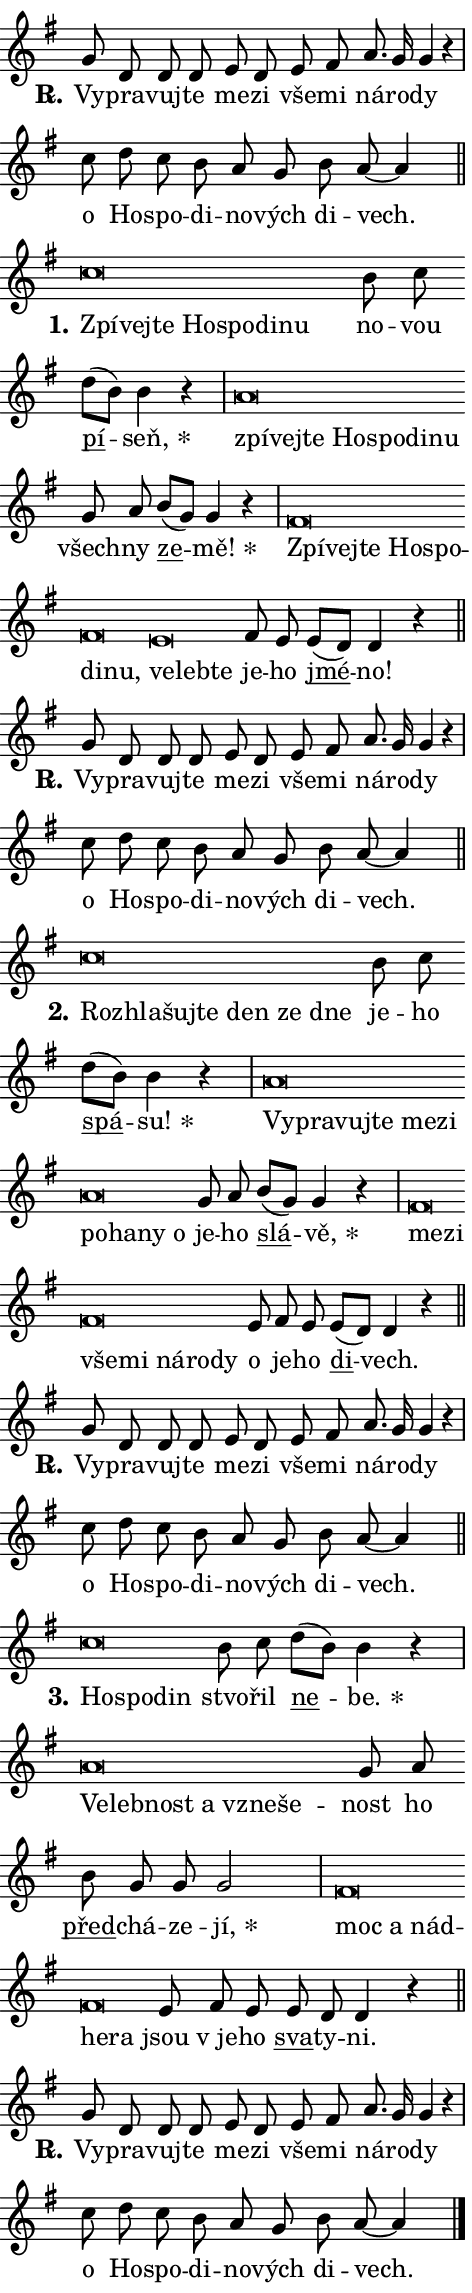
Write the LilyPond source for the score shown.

\version "2.24.0"
\header { tagline = "" }
\paper {
  indent = 0\cm
  top-margin = 0\cm
  right-margin = 0.13\cm % to fit lyric hyphens
  bottom-margin = 0\cm
  left-margin = 0\cm
  paper-width = 8\cm
  page-breaking = #ly:one-page-breaking
  system-system-spacing.basic-distance = #11
  score-system-spacing.basic-distance = #11
  ragged-last = ##f
}


%% Author: Thomas Morley
%% https://lists.gnu.org/archive/html/lilypond-user/2020-05/msg00002.html
#(define (line-position grob)
"Returns position of @var[grob} in current system:
   @code{'start}, if at first time-step
   @code{'end}, if at last time-step
   @code{'middle} otherwise
"
  (let* ((col (ly:item-get-column grob))
         (ln (ly:grob-object col 'left-neighbor))
         (rn (ly:grob-object col 'right-neighbor))
         (col-to-check-left (if (ly:grob? ln) ln col))
         (col-to-check-right (if (ly:grob? rn) rn col))
         (break-dir-left
           (and
             (ly:grob-property col-to-check-left 'non-musical #f)
             (ly:item-break-dir col-to-check-left)))
         (break-dir-right
           (and
             (ly:grob-property col-to-check-right 'non-musical #f)
             (ly:item-break-dir col-to-check-right))))
        (cond ((eqv? 1 break-dir-left) 'start)
              ((eqv? -1 break-dir-right) 'end)
              (else 'middle))))

#(define (tranparent-at-line-position vctor)
  (lambda (grob)
  "Relying on @code{line-position} select the relevant enry from @var{vctor}.
Used to determine transparency,"
    (case (line-position grob)
      ((end) (not (vector-ref vctor 0)))
      ((middle) (not (vector-ref vctor 1)))
      ((start) (not (vector-ref vctor 2))))))

noteHeadBreakVisibility =
#(define-music-function (break-visibility)(vector?)
"Makes @code{NoteHead}s transparent relying on @var{break-visibility}"
#{
  \override NoteHead.transparent =
    #(tranparent-at-line-position break-visibility)
#})

#(define delete-ledgers-for-transparent-note-heads
  (lambda (grob)
    "Reads whether a @code{NoteHead} is transparent.
If so this @code{NoteHead} is removed from @code{'note-heads} from
@var{grob}, which is supposed to be @code{LedgerLineSpanner}.
As a result ledgers are not printed for this @code{NoteHead}"
    (let* ((nhds-array (ly:grob-object grob 'note-heads))
           (nhds-list
             (if (ly:grob-array? nhds-array)
                 (ly:grob-array->list nhds-array)
                 '()))
           ;; Relies on the transparent-property being done before
           ;; Staff.LedgerLineSpanner.after-line-breaking is executed.
           ;; This is fragile ...
           (to-keep
             (remove
               (lambda (nhd)
                 (ly:grob-property nhd 'transparent #f))
               nhds-list)))
      ;; TODO find a better method to iterate over grob-arrays, similiar
      ;; to filter/remove etc for lists
      ;; For now rebuilt from scratch
      (set! (ly:grob-object grob 'note-heads)  '())
      (for-each
        (lambda (nhd)
          (ly:pointer-group-interface::add-grob grob 'note-heads nhd))
        to-keep))))

squashNotes = {
  \override NoteHead.X-extent = #'(-0.2 . 0.2)
  \override NoteHead.Y-extent = #'(-0.75 . 0)
  \override NoteHead.stencil =
    #(lambda (grob)
       (let ((pos (ly:grob-property grob 'staff-position)))
         (begin
           (if (< pos -7) (display "ERROR: Lower brevis then expected\n") (display ""))
           (if (<= pos -6) ly:text-interface::print ly:note-head::print))))
}
unSquashNotes = {
  \revert NoteHead.X-extent
  \revert NoteHead.Y-extent
  \revert NoteHead.stencil
}

hideNotes = \noteHeadBreakVisibility #begin-of-line-visible
unHideNotes = \noteHeadBreakVisibility #all-visible

% work-around for resetting accidentals
% https://lilypond.org/doc/v2.23/Documentation/notation/displaying-rhythms#unmetered-music
cadenzaMeasure = {
  \cadenzaOff
  \partial 1024 s1024
  \cadenzaOn
}

#(define-markup-command (accent layout props text) (markup?)
  "Underline accented syllable"
  (interpret-markup layout props
    #{\markup \override #'(offset . 4.3) \underline { #text }#}))

responsum = \markup \concat {
  "R" \hspace #-1.05 \path #0.1 #'((moveto 0 0.07) (lineto 0.9 0.8)) \hspace #0.05 "."
}

spaceSize = #0.6828661417322834 % exact space size for TeX Gyre Schola

\layout {
  \context {
    \Staff
    \remove "Time_signature_engraver"
    \override LedgerLineSpanner.after-line-breaking = #delete-ledgers-for-transparent-note-heads
  }
  \context {
    \Lyrics {
      \override LyricSpace.minimum-distance = \spaceSize
      \override LyricText.font-name = #"TeX Gyre Schola"
      \override LyricText.font-size = 1
      \override StanzaNumber.font-name = #"TeX Gyre Schola Bold"
      \override StanzaNumber.font-size = 1
    }
  }
  \context {
    \Score 
    \override NoteHead.text =
      #(lambda (grob) 
        (let ((pos (ly:grob-property grob 'staff-position)))
          #{\markup {
            \combine
              \halign #-0.55 \raise #(if (= pos -6) 0 0.5) \override #'(thickness . 2) \draw-line #'(3.2 . 0)
              \musicglyph "noteheads.sM1"
          }#}))
  }
}

% magnetic-lyrics.ily
%
%   written by
%     Jean Abou Samra <jean@abou-samra.fr>
%     Werner Lemberg <wl@gnu.org>
%
%   adapted by
%     Jiri Hon <jiri.hon@gmail.com>
%
% Version 2022-Apr-15

% https://www.mail-archive.com/lilypond-user@gnu.org/msg149350.html

#(define (Left_hyphen_pointer_engraver context)
   "Collect syllable-hyphen-syllable occurrences in lyrics and store
them in properties.  This engraver only looks to the left.  For
example, if the lyrics input is @code{foo -- bar}, it does the
following.

@itemize @bullet
@item
Set the @code{text} property of the @code{LyricHyphen} grob between
@q{foo} and @q{bar} to @code{foo}.

@item
Set the @code{left-hyphen} property of the @code{LyricText} grob with
text @q{foo} to the @code{LyricHyphen} grob between @q{foo} and
@q{bar}.
@end itemize

Use this auxiliary engraver in combination with the
@code{lyric-@/text::@/apply-@/magnetic-@/offset!} hook."
   (let ((hyphen #f)
         (text #f))
     (make-engraver
      (acknowledgers
       ((lyric-syllable-interface engraver grob source-engraver)
        (set! text grob)))
      (end-acknowledgers
       ((lyric-hyphen-interface engraver grob source-engraver)
        ;(when (not (grob::has-interface grob 'lyric-space-interface))
          (set! hyphen grob)));)
      ((stop-translation-timestep engraver)
       (when (and text hyphen)
         (ly:grob-set-object! text 'left-hyphen hyphen))
       (set! text #f)
       (set! hyphen #f)))))

#(define (lyric-text::apply-magnetic-offset! grob)
   "If the space between two syllables is less than the value in
property @code{LyricText@/.details@/.squash-threshold}, move the right
syllable to the left so that it gets concatenated with the left
syllable.

Use this function as a hook for
@code{LyricText@/.after-@/line-@/breaking} if the
@code{Left_@/hyphen_@/pointer_@/engraver} is active."
   (let ((hyphen (ly:grob-object grob 'left-hyphen #f)))
     (when hyphen
       (let ((left-text (ly:spanner-bound hyphen LEFT)))
         (when (grob::has-interface left-text 'lyric-syllable-interface)
           (let* ((common (ly:grob-common-refpoint grob left-text X))
                  (this-x-ext (ly:grob-extent grob common X))
                  (left-x-ext
                   (begin
                     ;; Trigger magnetism for left-text.
                     (ly:grob-property left-text 'after-line-breaking)
                     (ly:grob-extent left-text common X)))
                  ;; `delta` is the gap width between two syllables.
                  (delta (- (interval-start this-x-ext)
                            (interval-end left-x-ext)))
                  (details (ly:grob-property grob 'details))
                  (threshold (assoc-get 'squash-threshold details 0.2)))
             (when (< delta threshold)
               (let* (;; We have to manipulate the input text so that
                      ;; ligatures crossing syllable boundaries are not
                      ;; disabled.  For languages based on the Latin
                      ;; script this is essentially a beautification.
                      ;; However, for non-Western scripts it can be a
                      ;; necessity.
                      (lt (ly:grob-property left-text 'text))
                      (rt (ly:grob-property grob 'text))
                      (is-space (grob::has-interface hyphen 'lyric-space-interface))
                      (space (if is-space " " ""))
                      (extra-delta (if is-space spaceSize 0))
                      ;; Append new syllable.
                      (ltrt-space (if (and (string? lt) (string? rt))
                                (string-append lt space rt)
                                (make-concat-markup (list lt space rt))))
                      ;; Right-align `ltrt` to the right side.
                      (ltrt-space-markup (grob-interpret-markup
                               grob
                               (make-translate-markup
                                (cons (interval-length this-x-ext) 0)
                                (make-right-align-markup ltrt-space)))))
                 (begin
                   ;; Don't print `left-text`.
                   (ly:grob-set-property! left-text 'stencil #f)
                   ;; Set text and stencil (which holds all collected
                   ;; syllables so far) and shift it to the left.
                   (ly:grob-set-property! grob 'text ltrt-space)
                   (ly:grob-set-property! grob 'stencil ltrt-space-markup)
                   (ly:grob-translate-axis! grob (- (- delta extra-delta)) X))))))))))


#(define (lyric-hyphen::displace-bounds-first grob)
   ;; Make very sure this callback isn't triggered too early.
   (let ((left (ly:spanner-bound grob LEFT))
         (right (ly:spanner-bound grob RIGHT)))
     (ly:grob-property left 'after-line-breaking)
     (ly:grob-property right 'after-line-breaking)
     (ly:lyric-hyphen::print grob)))

squashThreshold = #0.4

\layout {
  \context {
    \Lyrics
    \consists #Left_hyphen_pointer_engraver
    \override LyricText.after-line-breaking =
      #lyric-text::apply-magnetic-offset!
    \override LyricHyphen.stencil = #lyric-hyphen::displace-bounds-first
    \override LyricText.details.squash-threshold = \squashThreshold
    \override LyricHyphen.minimum-distance = 0
    \override LyricHyphen.minimum-length = \squashThreshold
  }
}

squashText = \override LyricText.details.squash-threshold = 9999
unSquashText = \override LyricText.details.squash-threshold = \squashThreshold

leftText = \override LyricText.self-alignment-X = #LEFT
unLeftText = \revert LyricText.self-alignment-X

starOffset = #(lambda (grob) 
                (let ((x_offset (ly:self-alignment-interface::aligned-on-x-parent grob)))
                  (if (= x_offset 0) 0 (+ x_offset 1.2))))

star = #(define-music-function (syllable)(string?)
"Append star separator at the end of a syllable"
#{
  \once \override LyricText.X-offset = #starOffset
  \lyricmode { \markup {
    #syllable
    \override #'((font-name . "TeX Gyre Schola Bold")) \hspace #0.2 \lower #0.65 \larger "*"
  } }
#})

starAccent = #(define-music-function (syllable)(string?)
"Append star separator at the end of a syllable and make accent"
#{
  \once \override LyricText.X-offset = #starOffset
  \lyricmode { \markup {
    \accent #syllable
    \override #'((font-name . "TeX Gyre Schola Bold")) \hspace #0.2 \lower #0.65 \larger "*"
  } }
#})

breath = #(define-music-function (syllable)(string?)
"Append breathing indicator at the end of a syllable"
#{
  \lyricmode { \markup { #syllable "+" } }
#})

optionalBreath = #(define-music-function (syllable)(string?)
"Append optional breathing indicator at the end of a syllable"
#{
  \lyricmode { \markup { #syllable "(+)" } }
#})


\score {
    <<
        \new Voice = "melody" { \cadenzaOn \key g \major \relative { g'8 d d d e d e fis \bar "" a8. g16 g4 r \cadenzaMeasure \bar "|" c8 d c b \bar "" a g b a~ a4 \cadenzaMeasure \bar "||" \break } }
        \new Lyrics \lyricsto "melody" { \lyricmode { \set stanza = \responsum
Vy -- pra -- vuj -- te me -- zi vše -- mi ná -- ro -- dy o Ho -- spo -- di -- no -- vých di -- vech. } }
    >>
    \layout {}
}

\score {
    <<
        \new Voice = "melody" { \cadenzaOn \key g \major \relative { \squashNotes c''\breve*1/16 \hideNotes \breve*1/16 \bar "" \breve*1/16 \bar "" \breve*1/16 \bar "" \breve*1/16 \bar "" \breve*1/16 \breve*1/16 \bar "" \unHideNotes \unSquashNotes b8 c \bar "" d[( b)] b4 r \cadenzaMeasure \bar "|" \squashNotes a\breve*1/16 \hideNotes \breve*1/16 \bar "" \breve*1/16 \bar "" \breve*1/16 \bar "" \breve*1/16 \bar "" \breve*1/16 \breve*1/16 \bar "" \unHideNotes \unSquashNotes g8 a \bar "" b[( g)] g4 r \cadenzaMeasure \bar "|" \squashNotes fis\breve*1/16 \hideNotes \breve*1/16 \bar "" \breve*1/16 \bar "" \breve*1/16 \bar "" \breve*1/16 \bar "" \breve*1/16 \breve*1/16 \bar "" \unHideNotes \unSquashNotes \squashNotes e\breve*1/16 \hideNotes \breve*1/16 \breve*1/16 \bar "" \unHideNotes \unSquashNotes fis8 e \bar "" e[( d)] d4 r \cadenzaMeasure \bar "||" \break } }
        \new Lyrics \lyricsto "melody" { \lyricmode { \set stanza = "1."
\leftText Zpí -- \squashText vej -- te Ho -- spo -- di -- nu \unLeftText \unSquashText no -- vou \markup \accent pí -- \star seň, \leftText zpí -- \squashText vej -- te Ho -- spo -- di -- nu \unLeftText \unSquashText všech -- ny \markup \accent ze -- \star mě! \leftText Zpí -- \squashText vej -- te Ho -- spo -- di -- nu, \unSquashText ve -- \squashText leb -- te \unLeftText \unSquashText je -- ho \markup \accent jmé -- no! } }
    >>
    \layout {}
}

\score {
    <<
        \new Voice = "melody" { \cadenzaOn \key g \major \relative { g'8 d d d e d e fis \bar "" a8. g16 g4 r \cadenzaMeasure \bar "|" c8 d c b \bar "" a g b a~ a4 \cadenzaMeasure \bar "||" \break } }
        \new Lyrics \lyricsto "melody" { \lyricmode { \set stanza = \responsum
Vy -- pra -- vuj -- te me -- zi vše -- mi ná -- ro -- dy o Ho -- spo -- di -- no -- vých di -- vech. } }
    >>
    \layout {}
}

\score {
    <<
        \new Voice = "melody" { \cadenzaOn \key g \major \relative { \squashNotes c''\breve*1/16 \hideNotes \breve*1/16 \bar "" \breve*1/16 \bar "" \breve*1/16 \bar "" \breve*1/16 \bar "" \breve*1/16 \breve*1/16 \bar "" \unHideNotes \unSquashNotes b8 c \bar "" d[( b)] b4 r \cadenzaMeasure \bar "|" \squashNotes a\breve*1/16 \hideNotes \breve*1/16 \bar "" \breve*1/16 \bar "" \breve*1/16 \bar "" \breve*1/16 \bar "" \breve*1/16 \bar "" \breve*1/16 \bar "" \breve*1/16 \bar "" \breve*1/16 \breve*1/16 \bar "" \unHideNotes \unSquashNotes g8 a \bar "" b[( g)] g4 r \cadenzaMeasure \bar "|" \squashNotes fis\breve*1/16 \hideNotes \breve*1/16 \bar "" \breve*1/16 \bar "" \breve*1/16 \bar "" \breve*1/16 \bar "" \breve*1/16 \breve*1/16 \bar "" \unHideNotes \unSquashNotes e8 fis e \bar "" e[( d)] d4 r \cadenzaMeasure \bar "||" \break } }
        \new Lyrics \lyricsto "melody" { \lyricmode { \set stanza = "2."
\leftText Roz -- \squashText hla -- šuj -- te den ze dne \unLeftText \unSquashText je -- ho \markup \accent spá -- \star su! \leftText Vy -- \squashText pra -- vuj -- te me -- zi po -- ha -- ny o \unLeftText \unSquashText je -- ho \markup \accent slá -- \star vě, \leftText me -- \squashText zi vše -- mi ná -- ro -- dy \unLeftText \unSquashText o je -- ho \markup \accent di -- vech. } }
    >>
    \layout {}
}

\score {
    <<
        \new Voice = "melody" { \cadenzaOn \key g \major \relative { g'8 d d d e d e fis \bar "" a8. g16 g4 r \cadenzaMeasure \bar "|" c8 d c b \bar "" a g b a~ a4 \cadenzaMeasure \bar "||" \break } }
        \new Lyrics \lyricsto "melody" { \lyricmode { \set stanza = \responsum
Vy -- pra -- vuj -- te me -- zi vše -- mi ná -- ro -- dy o Ho -- spo -- di -- no -- vých di -- vech. } }
    >>
    \layout {}
}

\score {
    <<
        \new Voice = "melody" { \cadenzaOn \key g \major \relative { \squashNotes c''\breve*1/16 \hideNotes \breve*1/16 \breve*1/16 \bar "" \unHideNotes \unSquashNotes b8 c \bar "" d[( b)] b4 r \cadenzaMeasure \bar "|" \squashNotes a\breve*1/16 \hideNotes \breve*1/16 \bar "" \breve*1/16 \bar "" \breve*1/16 \bar "" \breve*1/16 \breve*1/16 \bar "" \unHideNotes \unSquashNotes g8 a \bar "" b g g g2 \cadenzaMeasure \bar "|" \squashNotes fis\breve*1/16 \hideNotes \breve*1/16 \bar "" \breve*1/16 \bar "" \breve*1/16 \breve*1/16 \bar "" \unHideNotes \unSquashNotes e8 fis e \bar "" e d d4 r \cadenzaMeasure \bar "||" \break } }
        \new Lyrics \lyricsto "melody" { \lyricmode { \set stanza = "3."
\leftText Ho -- \squashText spo -- din \unLeftText \unSquashText stvo -- řil \markup \accent ne -- \star be. \leftText Ve -- \squashText leb -- nost a vzne -- še -- \unLeftText \unSquashText nost ho \markup \accent před -- chá -- ze -- \star jí, \leftText moc \squashText a nád -- he -- ra \unLeftText \unSquashText jsou "v je" -- ho \markup \accent sva -- ty -- ni. } }
    >>
    \layout {}
}

\score {
    <<
        \new Voice = "melody" { \cadenzaOn \key g \major \relative { g'8 d d d e d e fis \bar "" a8. g16 g4 r \cadenzaMeasure \bar "|" c8 d c b \bar "" a g b a~ a4 \cadenzaMeasure \bar "||" \break } \bar "|." }
        \new Lyrics \lyricsto "melody" { \lyricmode { \set stanza = \responsum
Vy -- pra -- vuj -- te me -- zi vše -- mi ná -- ro -- dy o Ho -- spo -- di -- no -- vých di -- vech. } }
    >>
    \layout {}
}
